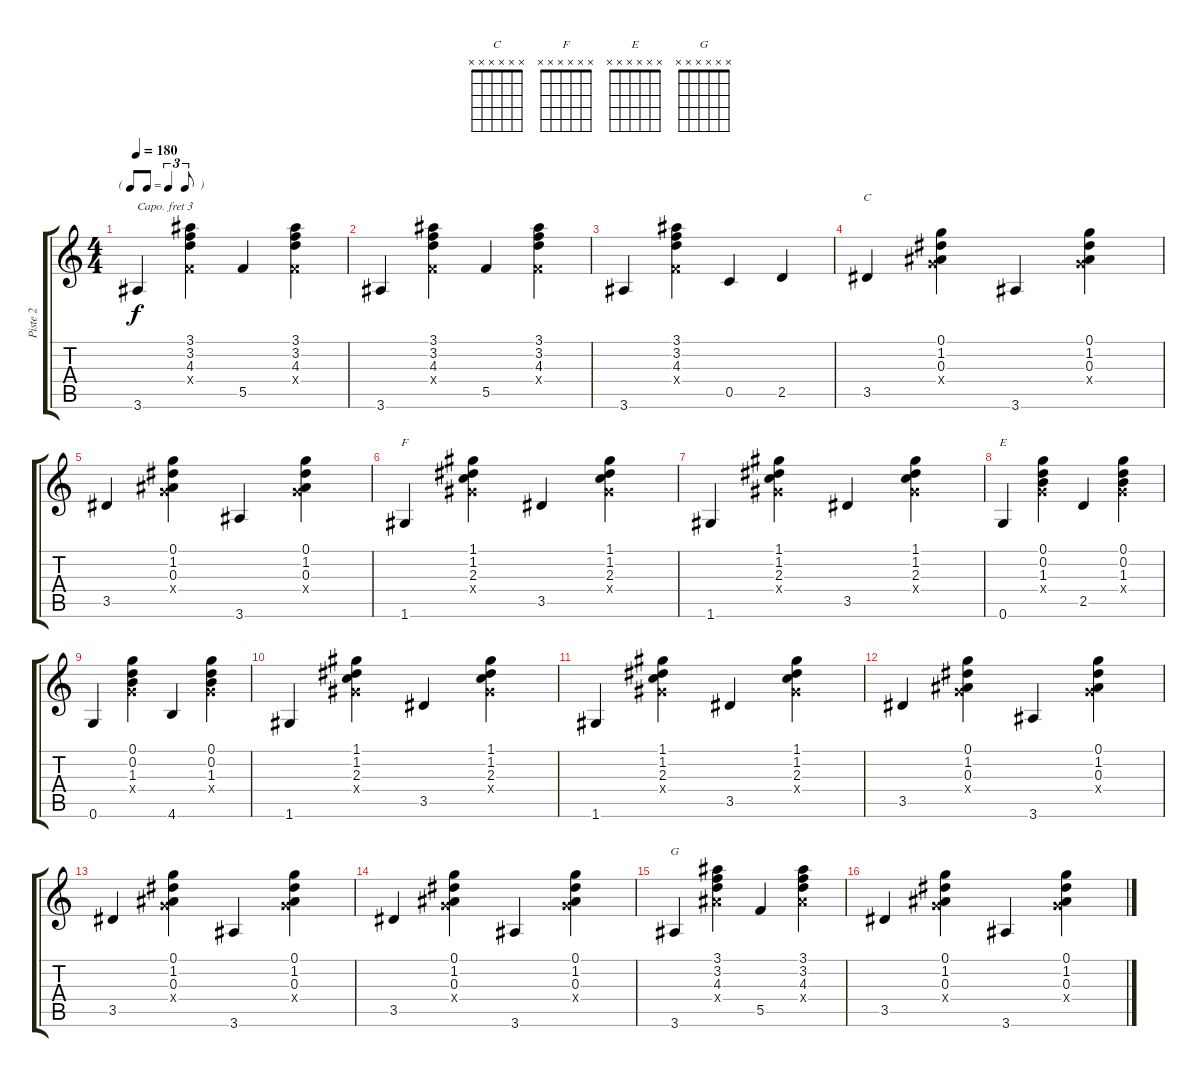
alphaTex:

\track ("Piste 2" "Piste 2") {instrument electricbasspick}
\staff {score tabs}
\capo 3
\tuning (E4 B3 G3 D3 A2 E2) {hide}
\chord ("C" x x x x x x)
\chord ("F" x x x x x x)
\chord ("E" x x x x x x)
\chord ("G" x x x x x x)
\ts (4 4)
\tf triplet8th
\tempo 180
\clef g2
\ks c
3.6.4{dy f} (3.1 3.2 4.3 0.4{x}).4 5.5.4 (3.1 3.2 4.3 0.4{x}).4 |
3.6.4 (3.1 3.2 4.3 0.4{x}).4 5.5.4 (3.1 3.2 4.3 0.4{x}).4 |
3.6.4 (3.1 3.2 4.3 0.4{x}).4 0.5.4 2.5.4 |
3.5.4{ch "C"} (0.1 1.2 0.3 2.4{x}).4 3.6.4 (0.1 1.2 0.3 2.4{x}).4 |
3.5.4 (0.1 1.2 0.3 2.4{x}).4 3.6.4 (0.1 1.2 0.3 2.4{x}).4 |
1.6.4{ch "F"} (1.1 1.2 2.3 3.4{x}).4 3.5.4 (1.1 1.2 2.3 3.4{x}).4 |
1.6.4 (1.1 1.2 2.3 3.4{x}).4 3.5.4 (1.1 1.2 2.3 3.4{x}).4 |
0.6.4{ch "E"} (0.1 0.2 1.3 2.4{x}).4 2.5.4 (0.1 0.2 1.3 2.4{x}).4 |
0.6.4 (0.1 0.2 1.3 2.4{x}).4 4.6.4 (0.1 0.2 1.3 2.4{x}).4 |
1.6.4 (1.1 1.2 2.3 3.4{x}).4 3.5.4 (1.1 1.2 2.3 3.4{x}).4 |
1.6.4 (1.1 1.2 2.3 3.4{x}).4 3.5.4 (1.1 1.2 2.3 3.4{x}).4 |
3.5.4 (0.1 1.2 0.3 2.4{x}).4 3.6.4 (0.1 1.2 0.3 2.4{x}).4 |
3.5.4 (0.1 1.2 0.3 2.4{x}).4 3.6.4 (0.1 1.2 0.3 2.4{x}).4 |
3.5.4 (0.1 1.2 0.3 2.4{x}).4 3.6.4 (0.1 1.2 0.3 2.4{x}).4 |
3.6.4{ch "G"} (3.1 3.2 4.3 5.4{x}).4 5.5.4 (3.1 3.2 4.3 5.4{x}).4 |
3.5.4 (0.1 1.2 0.3 2.4{x}).4 3.6.4 (0.1 1.2 0.3 2.4{x}).4
